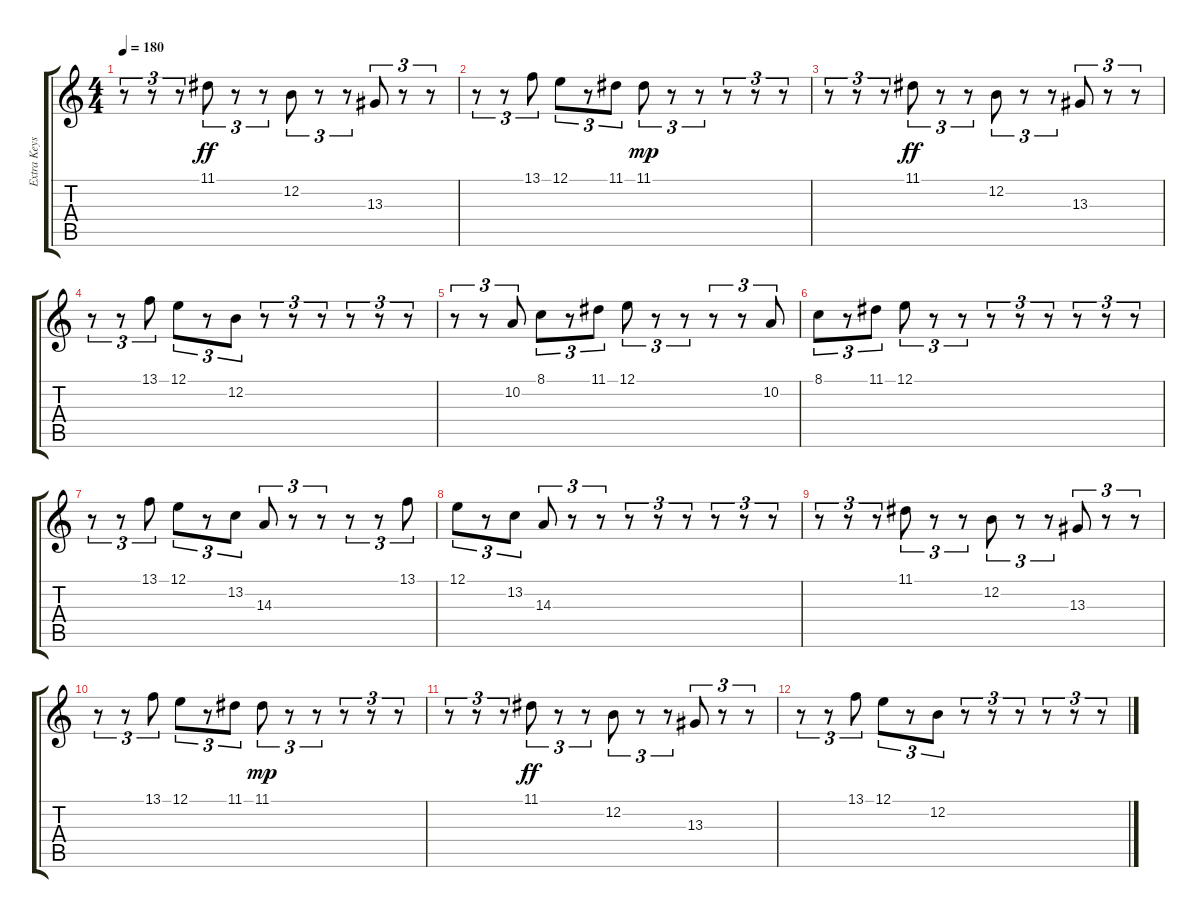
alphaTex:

\track ("Extra Keys/Strings" "Extra Keys") {instrument honkytonkpiano}
\staff {score tabs}
\tuning (E4 B3 G3 D3 A2 E2) {hide}
\ts (4 4)
\tempo 180
\clef g2
\ks c
r.8{tu (3 2) dy ff} r.8{tu (3 2)} r.8{tu (3 2)} 11.1.8{tu (3 2)} r.8{tu (3 2)} r.8{tu (3 2)} 12.2.8{tu (3 2)} r.8{tu (3 2)} r.8{tu (3 2)} 13.3.8{tu (3 2)} r.8{tu (3 2)} r.8{tu (3 2)} |
r.8{tu (3 2)} r.8{tu (3 2)} 13.1.8{tu (3 2)} 12.1.8{tu (3 2)} r.8{tu (3 2)} 11.1.8{tu (3 2)} 11.1.8{tu (3 2) dy mp} r.8{tu (3 2)} r.8{tu (3 2)} r.8{tu (3 2)} r.8{tu (3 2)} r.8{tu (3 2)} |
r.8{tu (3 2)} r.8{tu (3 2)} r.8{tu (3 2)} 11.1.8{tu (3 2) dy ff} r.8{tu (3 2)} r.8{tu (3 2)} 12.2.8{tu (3 2)} r.8{tu (3 2)} r.8{tu (3 2)} 13.3.8{tu (3 2)} r.8{tu (3 2)} r.8{tu (3 2)} |
r.8{tu (3 2)} r.8{tu (3 2)} 13.1.8{tu (3 2)} 12.1.8{tu (3 2)} r.8{tu (3 2)} 12.2.8{tu (3 2)} r.8{tu (3 2)} r.8{tu (3 2)} r.8{tu (3 2)} r.8{tu (3 2)} r.8{tu (3 2)} r.8{tu (3 2)} |
r.8{tu (3 2) volume 11} r.8{tu (3 2)} 10.2.8{tu (3 2)} 8.1.8{tu (3 2)} r.8{tu (3 2)} 11.1.8{tu (3 2)} 12.1.8{tu (3 2)} r.8{tu (3 2)} r.8{tu (3 2)} r.8{tu (3 2)} r.8{tu (3 2)} 10.2.8{tu (3 2)} |
8.1.8{tu (3 2)} r.8{tu (3 2)} 11.1.8{tu (3 2)} 12.1.8{tu (3 2)} r.8{tu (3 2)} r.8{tu (3 2)} r.8{tu (3 2)} r.8{tu (3 2)} r.8{tu (3 2)} r.8{tu (3 2)} r.8{tu (3 2)} r.8{tu (3 2)} |
r.8{tu (3 2)} r.8{tu (3 2)} 13.1.8{tu (3 2)} 12.1.8{tu (3 2)} r.8{tu (3 2)} 13.2.8{tu (3 2)} 14.3.8{tu (3 2)} r.8{tu (3 2)} r.8{tu (3 2)} r.8{tu (3 2)} r.8{tu (3 2)} 13.1.8{tu (3 2)} |
12.1.8{tu (3 2)} r.8{tu (3 2)} 13.2.8{tu (3 2)} 14.3.8{tu (3 2)} r.8{tu (3 2)} r.8{tu (3 2)} r.8{tu (3 2)} r.8{tu (3 2)} r.8{tu (3 2)} r.8{tu (3 2)} r.8{tu (3 2)} r.8{tu (3 2)} |
r.8{tu (3 2)} r.8{tu (3 2)} r.8{tu (3 2)} 11.1.8{tu (3 2)} r.8{tu (3 2)} r.8{tu (3 2)} 12.2.8{tu (3 2)} r.8{tu (3 2)} r.8{tu (3 2)} 13.3.8{tu (3 2)} r.8{tu (3 2)} r.8{tu (3 2)} |
r.8{tu (3 2)} r.8{tu (3 2)} 13.1.8{tu (3 2)} 12.1.8{tu (3 2)} r.8{tu (3 2)} 11.1.8{tu (3 2)} 11.1.8{tu (3 2) dy mp} r.8{tu (3 2)} r.8{tu (3 2)} r.8{tu (3 2)} r.8{tu (3 2)} r.8{tu (3 2)} |
r.8{tu (3 2)} r.8{tu (3 2)} r.8{tu (3 2)} 11.1.8{tu (3 2) dy ff} r.8{tu (3 2)} r.8{tu (3 2)} 12.2.8{tu (3 2)} r.8{tu (3 2)} r.8{tu (3 2)} 13.3.8{tu (3 2)} r.8{tu (3 2)} r.8{tu (3 2)} |
r.8{tu (3 2)} r.8{tu (3 2)} 13.1.8{tu (3 2)} 12.1.8{tu (3 2)} r.8{tu (3 2)} 12.2.8{tu (3 2)} r.8{tu (3 2)} r.8{tu (3 2)} r.8{tu (3 2)} r.8{tu (3 2)} r.8{tu (3 2)} r.8{tu (3 2)}
